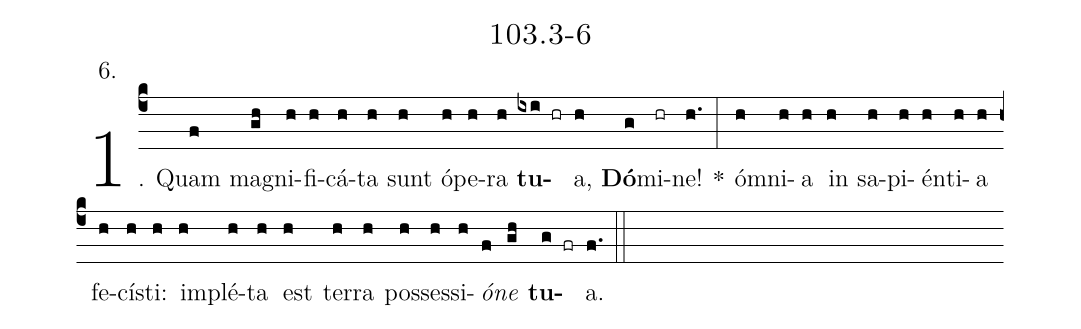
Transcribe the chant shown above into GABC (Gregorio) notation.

name: 103.3-6;
annotation: 6.;
%%
(c4)1. Quam(f) ma(gh)gni(h)fi(h)cá(h)ta(h) sunt(h) ó(h)pe(h)ra(h) <b>tu</b>(ixi hr)a,(h) <b>Dó</b>(g)mi(hr)ne!(h.) *(:) óm(h)ni(h)a(h) in(h) sa(h)pi(h)én(h)ti(h)a(h) fe(h)cís(h)ti:(h) im(h)plé(h)ta(h) est(h) ter(h)ra(h) pos(h)ses(h)si(h)<i>ó</i>(f)<i>ne</i>(gh) <b>tu</b>(g fr)a.(f.) (::)


%E(h) u(h) o(f) u(gh) a(g) e.(f.) (::)
